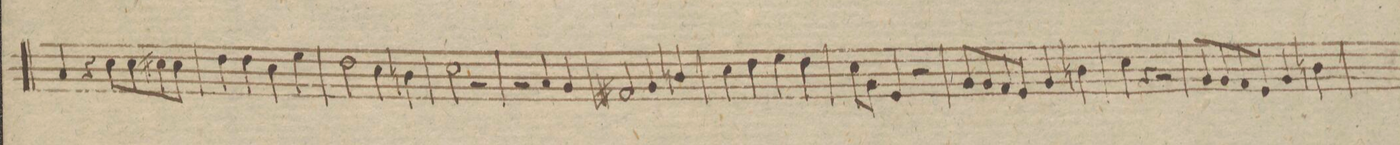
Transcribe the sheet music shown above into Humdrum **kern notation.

**kern	**dynam
*I"Violino Primo	*
*clefG2	*
*k[b-]	*
*met(c|)	*
*M2/2	*
4a/	.
4r	.
8cc\L	.
8cc\	.
8cc#X\	.
8cc#\J	.
=45	=45
4dd\	.
4dd\	.
4cc\	.
4ee\	.
=46	=46
2dd\	.
4cc\	.
4bn\	.
=47	=47
2cc\	.
2r	.
=48	=48
2r	.
4a/	.
4g/	.
=49	=49
2f#X/	.
4g/	.
4bn/	.
=50	=50
4cc\	.
4dd\	.
4ee\	.
4dd\	.
=51	=51
8cc\L	.
8g\J	.
4e/	.
2r	.
=52	=52
8g/L	.
8g/	.
8f/	.
8e/J	.
4g/	.
4bn\	.
=53	=53
4cc\	.
4r	.
2r	.
=54	=54
8g/L	.
8g/	.
8f/	.
8e/J	.
4g/	.
4bn\	.
=55	=55
*-	*-
